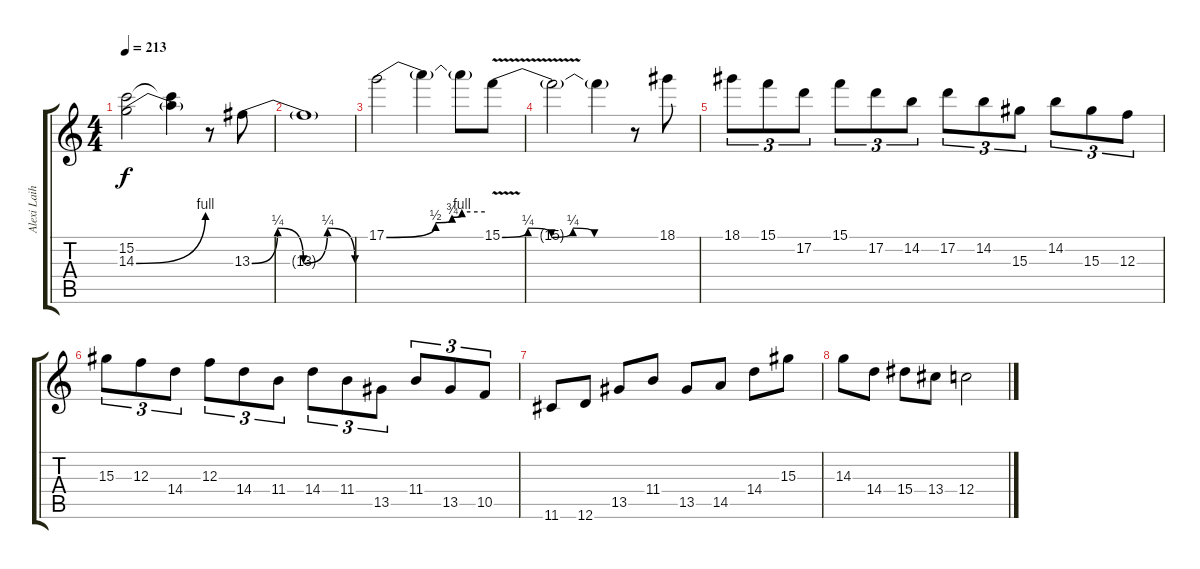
\track ("Alexi Laiho(solo)" "Alexi Laih") {solo instrument distortionguitar}
\staff {score tabs}
\tuning (D4 A3 F3 C3 G2 D2) {hide}
\ts (4 4)
\tempo 213
\clef g2
\ks c
(15.2 14.3{be (bend 0 0 60 4)}).2{dy f} (15.2{t} 14.3{t}).4 r.8 13.3{be (custom 0 0 15 1 30 0 44 1 60 0)}.8 |
13.3{t}.1 |
17.1{be (custom 0 0 30 2 40 3 46 4 60 4)}.2 17.1{t}.4 17.1{t}.8 15.1{be (custom 0 0 12 1 23 0 33 1 43 0 60 0) v}.8 |
15.1{t}.2 15.1{t}.4 r.8 18.1.8 |
18.1.8{tu (3 2)} 15.1.8{tu (3 2)} 17.2.8{tu (3 2)} 15.1.8{tu (3 2)} 17.2.8{tu (3 2)} 14.2.8{tu (3 2)} 17.2.8{tu (3 2)} 14.2.8{tu (3 2)} 15.3.8{tu (3 2)} 14.2.8{tu (3 2)} 15.3.8{tu (3 2)} 12.3.8{tu (3 2)} |
15.3.8{tu (3 2)} 12.3.8{tu (3 2)} 14.4.8{tu (3 2)} 12.3.8{tu (3 2)} 14.4.8{tu (3 2)} 11.4.8{tu (3 2)} 14.4.8{tu (3 2)} 11.4.8{tu (3 2)} 13.5.8{tu (3 2)} 11.4.8{tu (3 2)} 13.5.8{tu (3 2)} 10.5.8{tu (3 2)} |
11.6.8 12.6.8 13.5.8 11.4.8 13.5.8 14.5.8 14.4.8 15.3.8 |
14.3.8 14.4.8 15.4.8 13.4.8 12.4.2
